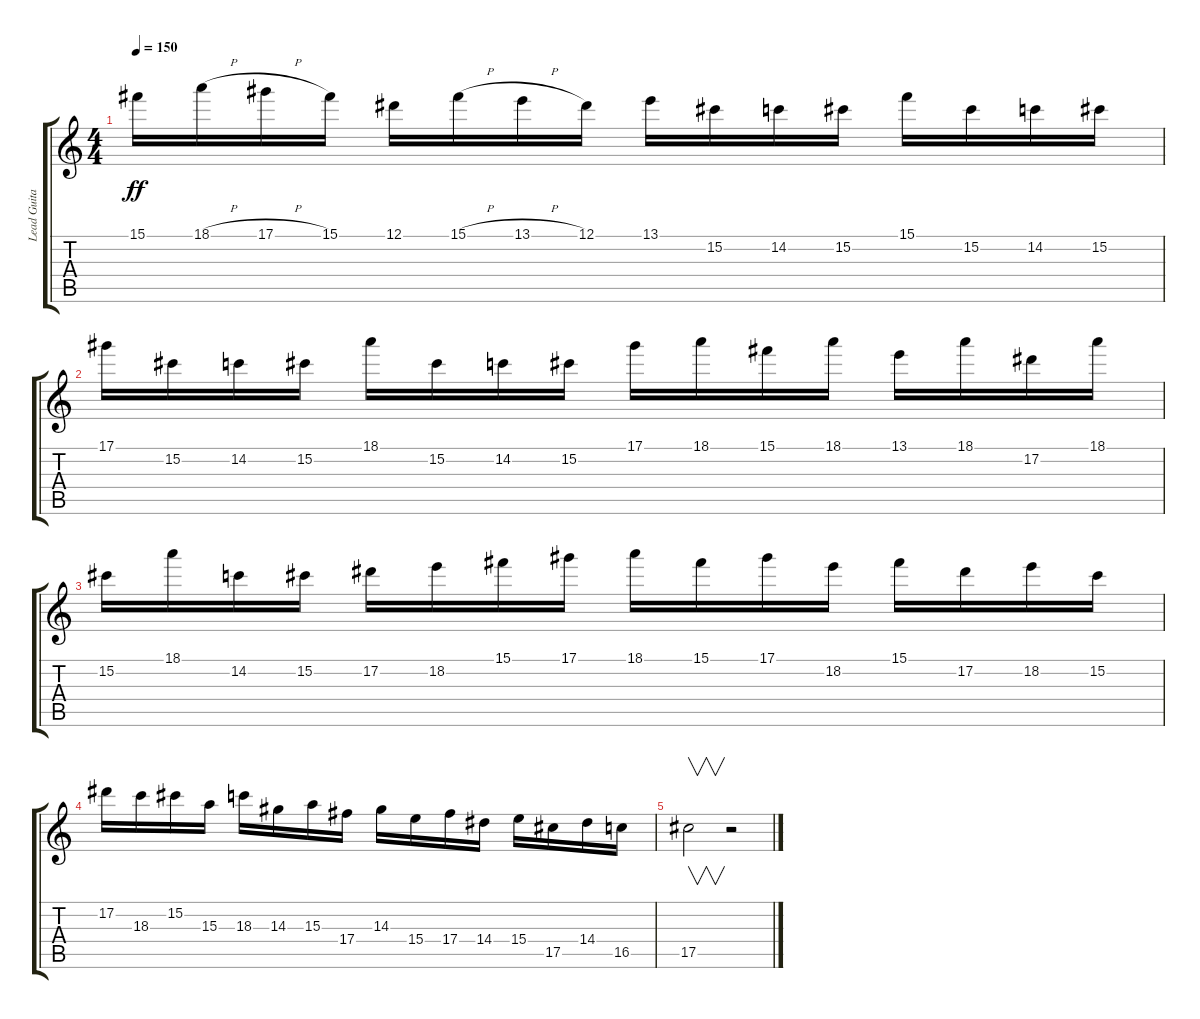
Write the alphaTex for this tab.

\track ("Lead Guitar" "Lead Guita") {instrument overdrivenguitar}
\staff {score tabs}
\tuning (Eb4 Bb3 Gb3 Db3 Ab2 Eb2) {hide}
\ts (4 4)
\tempo 150
\clef g2
\ks c
15.1.16{dy ff} 18.1{h}.16 17.1{h}.16 15.1.16 12.1.16 15.1{h}.16 13.1{h}.16 12.1.16 13.1.16 15.2.16 14.2.16 15.2.16 15.1.16 15.2.16 14.2.16 15.2.16 |
17.1.16 15.2.16 14.2.16 15.2.16 18.1.16 15.2.16 14.2.16 15.2.16 17.1.16 18.1.16 15.1.16 18.1.16 13.1.16 18.1.16 17.2.16 18.1.16 |
15.2.16 18.1.16 14.2.16 15.2.16 17.2.16 18.2.16 15.1.16 17.1.16 18.1.16 15.1.16 17.1.16 18.2.16 15.1.16 17.2.16 18.2.16 15.2.16 |
17.2.16 18.3.16 15.2.16 15.3.16 18.3.16 14.3.16 15.3.16 17.4.16 14.3.16 15.4.16 17.4.16 14.4.16 15.4.16 17.5.16 14.4.16 16.5.16 |
17.5.2{v} r.2
